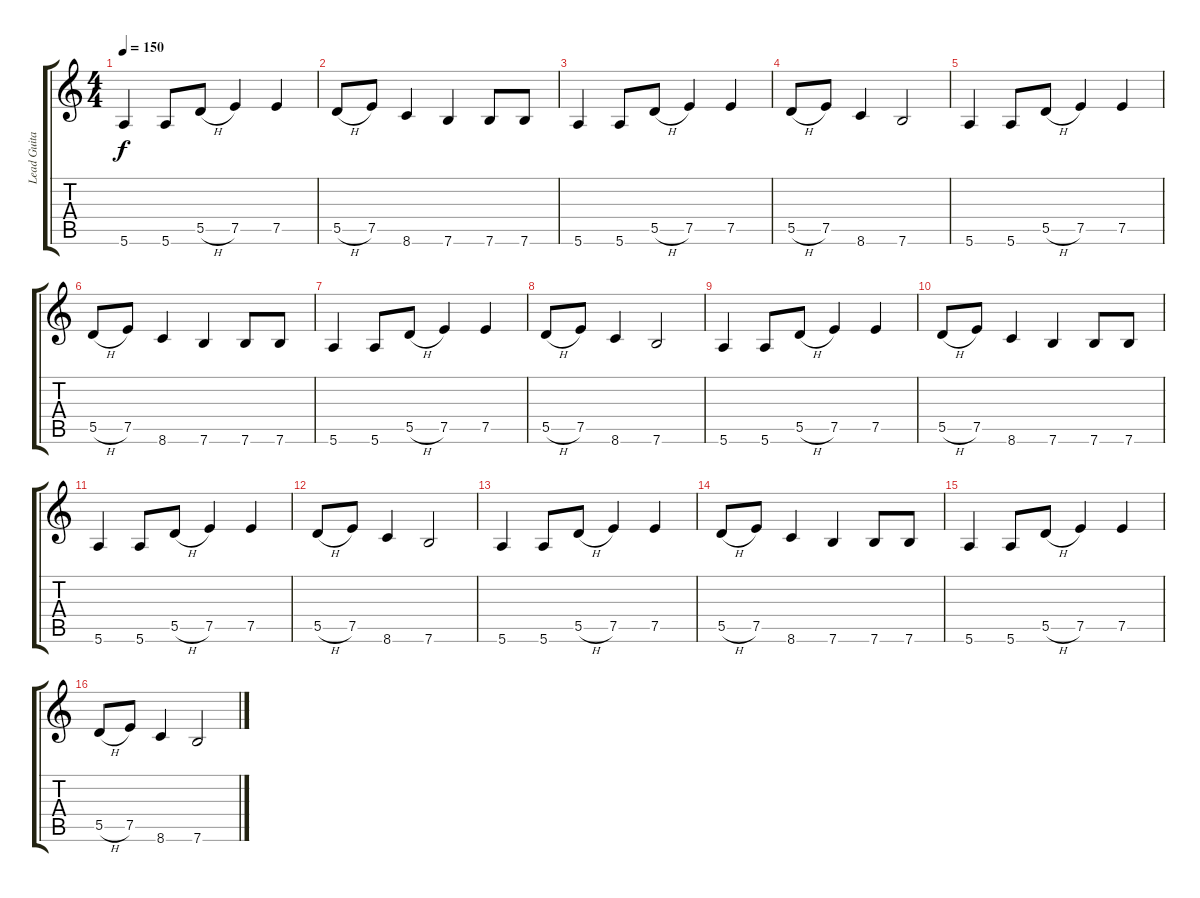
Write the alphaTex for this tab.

\track ("Lead Guitar" "Lead Guita") {instrument distortionguitar}
\staff {score tabs}
\tuning (E4 B3 G3 D3 A2 E2) {hide}
\ts (4 4)
\tempo 150
\clef g2
\ks c
5.6.4{dy f} 5.6.8 5.5{h}.8 7.5.4 7.5.4 |
5.5{h}.8 7.5.8 8.6.4 7.6.4 7.6.8 7.6.8 |
5.6.4 5.6.8 5.5{h}.8 7.5.4 7.5.4 |
5.5{h}.8 7.5.8 8.6.4 7.6.2 |
5.6.4 5.6.8 5.5{h}.8 7.5.4 7.5.4 |
5.5{h}.8 7.5.8 8.6.4 7.6.4 7.6.8 7.6.8 |
5.6.4 5.6.8 5.5{h}.8 7.5.4 7.5.4 |
5.5{h}.8 7.5.8 8.6.4 7.6.2 |
5.6.4 5.6.8 5.5{h}.8 7.5.4 7.5.4 |
5.5{h}.8 7.5.8 8.6.4 7.6.4 7.6.8 7.6.8 |
5.6.4 5.6.8 5.5{h}.8 7.5.4 7.5.4 |
5.5{h}.8 7.5.8 8.6.4 7.6.2 |
5.6.4 5.6.8 5.5{h}.8 7.5.4 7.5.4 |
5.5{h}.8 7.5.8 8.6.4 7.6.4 7.6.8 7.6.8 |
5.6.4 5.6.8 5.5{h}.8 7.5.4 7.5.4 |
5.5{h}.8 7.5.8 8.6.4 7.6.2
